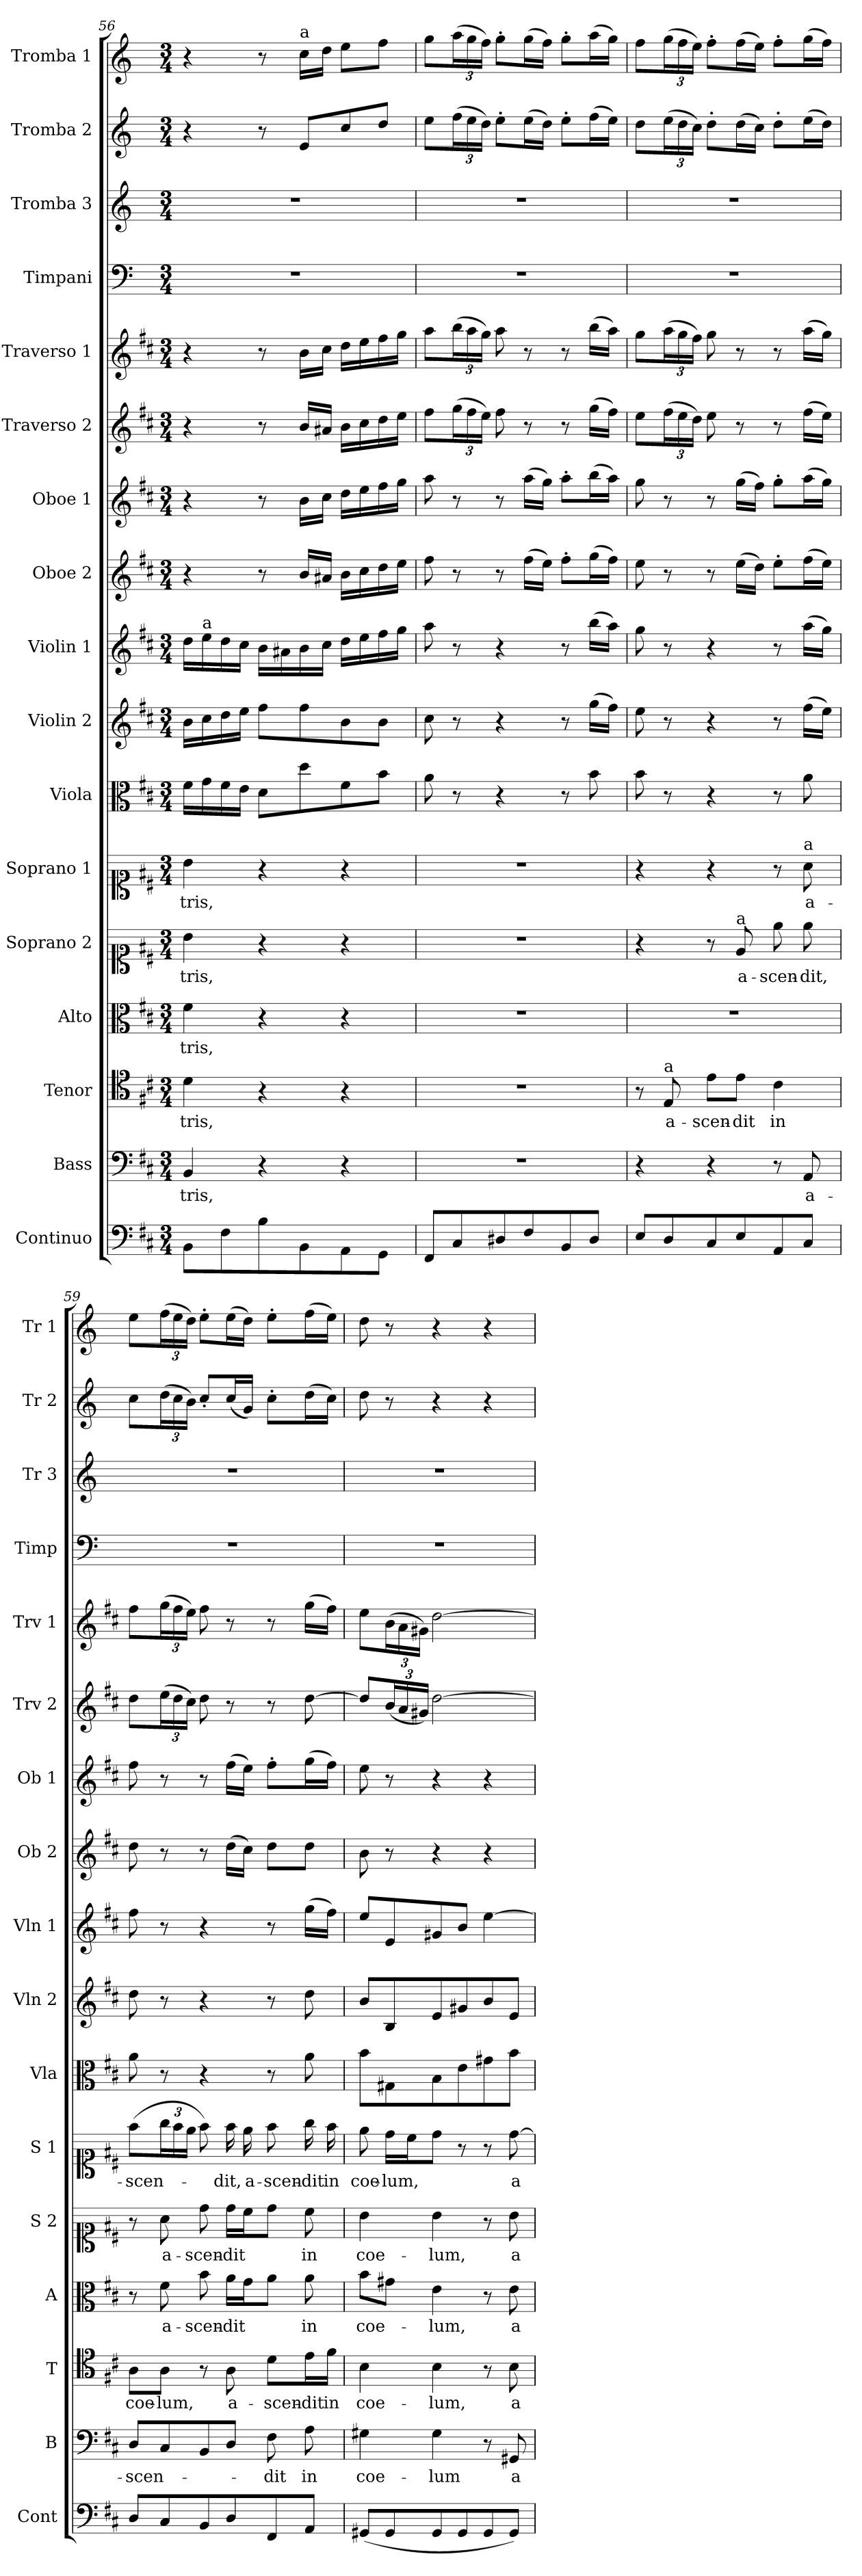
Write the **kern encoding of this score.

**kern	**kern	**text	**kern	**text	**kern	**text	**kern	**text	**kern	**text	**kern	**kern	**kern	**kern	**kern	**kern	**kern	**kern	**kern	**kern	**kern
*part17	*part16	*part16	*part15	*part15	*part14	*part14	*part13	*part13	*part12	*part12	*part11	*part10	*part9	*part8	*part7	*part6	*part5	*part4	*part3	*part2	*part1
*staff17	*staff16	*staff16	*staff15	*staff15	*staff14	*staff14	*staff13	*staff13	*staff12	*staff12	*staff11	*staff10	*staff9	*staff8	*staff7	*staff6	*staff5	*staff4	*staff3	*staff2	*staff1
*I"Continuo	*I"Bass	*	*I"Tenor	*	*I"Alto	*	*I"Soprano 2	*	*I"Soprano 1	*	*I"Viola	*I"Violin 2	*I"Violin 1	*I"Oboe 2	*I"Oboe 1	*I"Traverso 2	*I"Traverso 1	*I"Timpani	*I"Tromba 3	*I"Tromba 2	*I"Tromba 1
*I'Cont	*I'B	*	*I'T	*	*I'A	*	*I'S 2	*	*I'S 1	*	*I'Vla	*I'Vln 2	*I'Vln 1	*I'Ob 2	*I'Ob 1	*I'Trv 2	*I'Trv 1	*I'Timp	*I'Tr 3	*I'Tr 2	*I'Tr 1
*clefF4	*clefF4	*	*clefC4	*	*clefC3	*	*clefC1	*	*clefC1	*	*clefC3	*clefG2	*clefG2	*clefG2	*clefG2	*clefG2	*clefG2	*clefF4	*clefG2	*clefG2	*clefG2
*	*	*	*	*	*	*	*	*	*	*	*	*	*	*	*	*	*	*ITrd-1c-2	*ITrd-1c-2	*ITrd-1c-2	*ITrd-1c-2
*k[f#c#]	*k[f#c#]	*	*k[f#c#]	*	*k[f#c#]	*	*k[f#c#]	*	*k[f#c#]	*	*k[f#c#]	*k[f#c#]	*k[f#c#]	*k[f#c#]	*k[f#c#]	*k[f#c#]	*k[f#c#]	*k[f#c#]	*k[f#c#]	*k[f#c#]	*k[f#c#]
*M3/4	*M3/4	*	*M3/4	*	*M3/4	*	*M3/4	*	*M3/4	*	*M3/4	*M3/4	*M3/4	*M3/4	*M3/4	*M3/4	*M3/4	*M3/4	*M3/4	*M3/4	*M3/4
=56	=56	=56	=56	=56	=56	=56	=56	=56	=56	=56	=56	=56	=56	=56	=56	=56	=56	=56	=56	=56	=56
!	!	!LO:LY:b	!	!LO:LY:b	!	!LO:LY:b	!	!LO:LY:b	!	!LO:LY:b	!	!	!	!	!	!	!	!	!	!	!
8BB\L	4BB/	-tris,	4d\	-tris,	4f#\	-tris,	4b\	-tris,	4b\	-tris,	16f#\LL	16b\LL	16dd\LL	4r	4r	4r	4r	2.r	2.r	4r	4r
!	!	!	!	!	!	!	!	!	!	!	!	!	!LO:TX:a:t=a	!	!	!	!	!	!	!	!
.	.	.	.	.	.	.	.	.	.	.	16g\	16cc#\	16ee\	.	.	.	.	.	.	.	.
8F#\	.	.	.	.	.	.	.	.	.	.	16f#\	16dd\	16dd\	.	.	.	.	.	.	.	.
.	.	.	.	.	.	.	.	.	.	.	16e\JJ	16ee\JJ	16cc#\JJ	.	.	.	.	.	.	.	.
8B\	4r	.	4r	.	4r	.	4r	.	4r	.	8d\L	8ff#\L	16b\LL	8r	8r	8r	8r	.	.	8r	8r
.	.	.	.	.	.	.	.	.	.	.	.	.	16a#X\	.	.	.	.	.	.	.	.
!	!	!	!	!	!	!	!	!	!	!	!	!	!	!	!	!	!	!	!	!	!LO:TX:a:t=a
8BB\	.	.	.	.	.	.	.	.	.	.	8dd\	8ff#\	16b\	16b/LL	16b\LL	16b/LL	16b\LL	.	.	8f#/L	16dd\LL
.	.	.	.	.	.	.	.	.	.	.	.	.	16cc#\JJ	16a#X/JJ	16cc#\JJ	16a#X/JJ	16cc#\JJ	.	.	.	16ee\JJ
8AA\	4r	.	4r	.	4r	.	4r	.	4r	.	8f#\	8b\	16dd\LL	16b\LL	16dd\LL	16b\LL	16dd\LL	.	.	8dd/	8ff#\L
.	.	.	.	.	.	.	.	.	.	.	.	.	16ee\	16cc#\	16ee\	16cc#\	16ee\	.	.	.	.
8GG\J	.	.	.	.	.	.	.	.	.	.	8b\J	8b\J	16ff#\	16dd\	16ff#\	16dd\	16ff#\	.	.	8ee/J	8gg\J
.	.	.	.	.	.	.	.	.	.	.	.	.	16gg\JJ	16ee\JJ	16gg\JJ	16ee\JJ	16gg\JJ	.	.	.	.
=57	=57	=57	=57	=57	=57	=57	=57	=57	=57	=57	=57	=57	=57	=57	=57	=57	=57	=57	=57	=57	=57
8FF#/L	2.r	.	2.r	.	2.r	.	2.r	.	2.r	.	8a\	8cc#\	8aa\	8ff#\	8aa\	8ff#\L	8aa\L	2.r	2.r	8ff#\L	8aa\L
*	*	*	*	*	*	*	*	*	*	*	*	*	*	*	*	*Xbrackettup	*Xbrackettup	*	*	*Xbrackettup	*Xbrackettup
8C#/	.	.	.	.	.	.	.	.	.	.	8r	8r	8r	8r	8r	(24gg\L	(24bb\L	.	.	(24gg\L	(24bb\L
.	.	.	.	.	.	.	.	.	.	.	.	.	.	.	.	24ff#\	24aa\	.	.	24ff#\	24aa\
.	.	.	.	.	.	.	.	.	.	.	.	.	.	.	.	24ee\JJ)	24gg\JJ)	.	.	24ee\JJ)	24gg\JJ)
8D#X/	.	.	.	.	.	.	.	.	.	.	4r	4r	4r	8r	8r	8ff#\	8aa\	.	.	8ff#'\L	8aa'\L
8F#/	.	.	.	.	.	.	.	.	.	.	.	.	.	(16ff#\LL	(16aa\LL	8r	8r	.	.	(16ff#\L	(16aa\L
.	.	.	.	.	.	.	.	.	.	.	.	.	.	16ee\JJ)	16gg\JJ)	.	.	.	.	16ee\JJ)	16gg\JJ)
8BB/	.	.	.	.	.	.	.	.	.	.	8r	8r	8r	8ff#'\L	8aa'\L	8r	8r	.	.	8ff#'\L	8aa'\L
8D#/J	.	.	.	.	.	.	.	.	.	.	8b\	(16gg\LL	(16bb\LL	(16gg\L	(16bb\L	(16gg\LL	(16bb\LL	.	.	(16gg\L	(16bb\L
.	.	.	.	.	.	.	.	.	.	.	.	16ff#\JJ)	16aa\JJ)	16ff#\JJ)	16aa\JJ)	16ff#\JJ)	16aa\JJ)	.	.	16ff#\JJ)	16aa\JJ)
=58	=58	=58	=58	=58	=58	=58	=58	=58	=58	=58	=58	=58	=58	=58	=58	=58	=58	=58	=58	=58	=58
8E/L	4r	.	8r	.	2.r	.	4r	.	4r	.	8b\	8ee\	8gg\	8ee\	8gg\	8ee\L	8gg\L	2.r	2.r	8ee\L	8gg\L
!	!	!	!LO:TX:a:t=a	!	!	!	!	!	!	!	!	!	!	!	!	!	!	!	!	!	!
!	!	!	!	!LO:LY:b	!	!	!	!	!	!	!	!	!	!	!	!	!	!	!	!	!
8D/	.	.	8E/	a-	.	.	.	.	.	.	8r	8r	8r	8r	8r	(24ff#\L	(24aa\L	.	.	(24ff#\L	(24aa\L
.	.	.	.	.	.	.	.	.	.	.	.	.	.	.	.	24ee\	24gg\	.	.	24ee\	24gg\
.	.	.	.	.	.	.	.	.	.	.	.	.	.	.	.	24dd\JJ)	24ff#\JJ)	.	.	24dd\JJ)	24ff#\JJ)
!	!	!	!	!LO:LY:b	!	!	!	!	!	!	!	!	!	!	!	!	!	!	!	!	!
8C#/	4r	.	8e\L	-scen-	.	.	8r	.	4r	.	4r	4r	4r	8r	8r	8ee\	8gg\	.	.	8ee'\L	8gg'\L
!	!	!	!	!	!	!	!LO:TX:a:t=a	!	!	!	!	!	!	!	!	!	!	!	!	!	!
!	!	!	!	!LO:LY:b	!	!	!	!LO:LY:b	!	!	!	!	!	!	!	!	!	!	!	!	!
8E/	.	.	8e\J	-dit	.	.	8e/	a-	.	.	.	.	.	(16ee\LL	(16gg\LL	8r	8r	.	.	(16ee\L	(16gg\L
.	.	.	.	.	.	.	.	.	.	.	.	.	.	16dd\JJ)	16ff#\JJ)	.	.	.	.	16dd\JJ)	16ff#\JJ)
!	!	!	!	!LO:LY:b	!	!	!	!LO:LY:b	!	!	!	!	!	!	!	!	!	!	!	!	!
8AA/	8r	.	4c#\	in	.	.	8ee\	-scen-	8r	.	8r	8r	8r	8ee'\L	8gg'\L	8r	8r	.	.	8ee'\L	8gg'\L
!	!	!	!	!	!	!	!	!	!LO:TX:a:t=a	!	!	!	!	!	!	!	!	!	!	!	!
!	!	!LO:LY:b	!	!	!	!	!	!LO:LY:b	!	!LO:LY:b	!	!	!	!	!	!	!	!	!	!	!
8C#/J	8AA/	a-	.	.	.	.	8ee\	-dit,	8a\	a-	8a\	(16ff#\LL	(16aa\LL	(16ff#\L	(16aa\L	(16ff#\LL	(16aa\LL	.	.	(16ff#\L	(16aa\L
.	.	.	.	.	.	.	.	.	.	.	.	16ee\JJ)	16gg\JJ)	16ee\JJ)	16gg\JJ)	16ee\JJ)	16gg\JJ)	.	.	16ee\JJ)	16gg\JJ)
=59	=59	=59	=59	=59	=59	=59	=59	=59	=59	=59	=59	=59	=59	=59	=59	=59	=59	=59	=59	=59	=59
!	!	!LO:LY:b	!	!LO:LY:b	!	!	!	!	!	!LO:LY:b	!	!	!	!	!	!	!	!	!	!	!
8D/L	8D/L	-scen-	8A\L	coe-	8r	.	8r	.	(8ff#\L	-scen-	8a\	8dd\	8ff#\	8dd\	8ff#\	8dd\L	8ff#\L	2.r	2.r	8dd\L	8ff#\L
!	!	!	!	!LO:LY:b	!	!LO:LY:b	!	!LO:LY:b	!	!	!	!	!	!	!	!	!	!	!	!	!
*	*	*	*	*	*	*	*	*	*Xbrackettup	*	*	*	*	*	*	*	*	*	*	*	*
8C#/	8C#/	.	8A\J	-lum,	8f#\	a-	8a\	a-	24gg\L	.	8r	8r	8r	8r	8r	(24ee\L	(24gg\L	.	.	(24ee\L	(24gg\L
.	.	.	.	.	.	.	.	.	24ff#\	.	.	.	.	.	.	24dd\	24ff#\	.	.	24dd\	24ff#\
.	.	.	.	.	.	.	.	.	24ee\JJ	.	.	.	.	.	.	24cc#\JJ)	24ee\JJ)	.	.	24cc#\JJ)	24ee\JJ)
!	!	!	!	!	!	!LO:LY:b	!	!LO:LY:b	!	!	!	!	!	!	!	!	!	!	!	!	!
8BB/	8BB/	.	8r	.	8b\	-scen-	8dd\	-scen-	8ff#\)	.	4r	4r	4r	8r	8r	8dd\	8ff#\	.	.	8dd'/L	8ff#'\L
!	!	!	!	!LO:LY:b	!	!LO:LY:b	!	!LO:LY:b	!	!LO:LY:b	!	!	!	!	!	!	!	!	!	!	!
8D/	8D/J	.	8A\	a-	16a\LL	-dit	16dd\LL	-dit	16ff#\	-dit,	.	.	.	(16dd\LL	(16ff#\LL	8r	8r	.	.	(16dd/L	(16ff#\L
!	!	!	!	!	!	!	!	!	!	!LO:LY:b	!	!	!	!	!	!	!	!	!	!	!
.	.	.	.	.	16g\J	.	16cc#\J	.	16ee\	a-	.	.	.	16cc#\JJ)	16ee\JJ)	.	.	.	.	16a/JJ)	16ee\JJ)
!	!	!LO:LY:b	!	!LO:LY:b	!	!	!	!	!	!LO:LY:b	!	!	!	!	!	!	!	!	!	!	!
8FF#/	8F#\	-dit	8d\L	-scen-	8a\J	.	8dd\J	.	8ff#\	-scen-	8r	8r	8r	8dd\L	8ff#'\L	8r	8r	.	.	8dd'\L	8ff#'\L
!	!	!LO:LY:b	!	!LO:LY:b	!	!LO:LY:b	!	!LO:LY:b	!	!LO:LY:b	!	!	!	!	!	!	!	!	!	!	!
8AA/J	8A\	in	16e\L	-dit	8a\	in	8cc#\	in	16gg\	-dit	8a\	8dd\	(16gg\LL	8dd\J	(16gg\L	[8dd\	(16gg\LL	.	.	(16ee\L	(16gg\L
!	!	!	!	!LO:LY:b	!	!	!	!	!	!LO:LY:b	!	!	!	!	!	!	!	!	!	!	!
.	.	.	16f#\JJ	in	.	.	.	.	16ff#\	in	.	.	16ff#\JJ)	.	16ff#\JJ)	.	16ff#\JJ)	.	.	16dd\JJ)	16ff#\JJ)
!!LO:PB:g=z
=60	=60	=60	=60	=60	=60	=60	=60	=60	=60	=60	=60	=60	=60	=60	=60	=60	=60	=60	=60	=60	=60
!	!	!LO:LY:b	!	!LO:LY:b	!	!LO:LY:b	!	!LO:LY:b	!	!LO:LY:b	!	!	!	!	!	!	!	!	!	!	!
(8GG#X/L	4G#X\	coe-	4B\	coe-	8b\L	coe-	4b\	coe-	8ee\	coe-	8b\L	8b/L	8ee/L	8b\	8ee\	8dd/L]	8ee\L	2.r	2.r	8ee\	8ee\
!	!	!	!	!	!	!	!	!	!	!LO:LY:b	!	!	!	!	!	!	!	!	!	!	!
8GG#/	.	.	.	.	8g#X\J	.	.	.	16dd\LL	-lum,	8G#X\	8B/	8e/	8r	8r	(24b/L	(24b\L	.	.	8r	8r
.	.	.	.	.	.	.	.	.	.	.	.	.	.	.	.	24a/	24a\	.	.	.	.
.	.	.	.	.	.	.	.	.	16cc#\J	.	.	.	.	.	.	.	.	.	.	.	.
.	.	.	.	.	.	.	.	.	.	.	.	.	.	.	.	24g#X/JJ)	24g#X\JJ)	.	.	.	.
!	!	!LO:LY:b	!	!LO:LY:b	!	!LO:LY:b	!	!LO:LY:b	!	!	!	!	!	!	!	!	!	!	!	!	!
8GG#/	4G#\	-lum	4B\	-lum,	4e\	-lum,	4b\	-lum,	8dd\J	.	8B\	8e/	8g#X/	4r	4r	[2dd\	[2dd\	.	.	4r	4r
8GG#/	.	.	.	.	.	.	.	.	8r	.	8e\	8g#X/	8b/J	.	.	.	.	.	.	.	.
8GG#/	8r	.	8r	.	8r	.	8r	.	8r	.	8g#X\	8b/	[4ee\	4r	4r	.	.	.	.	4r	4r
!	!	!LO:LY:b	!	!LO:LY:b	!	!LO:LY:b	!	!LO:LY:b	!	!LO:LY:b	!	!	!	!	!	!	!	!	!	!	!
8GG#/J)	8GG#X/	a-	8B\	a-	8e\	a-	8b\	a-	[8dd\	a-	8b\J	8e/J	.	.	.	.	.	.	.	.	.
=	=	=	=	=	=	=	=	=	=	=	=	=	=	=	=	=	=	=	=	=	=
*-	*-	*-	*-	*-	*-	*-	*-	*-	*-	*-	*-	*-	*-	*-	*-	*-	*-	*-	*-	*-	*-
